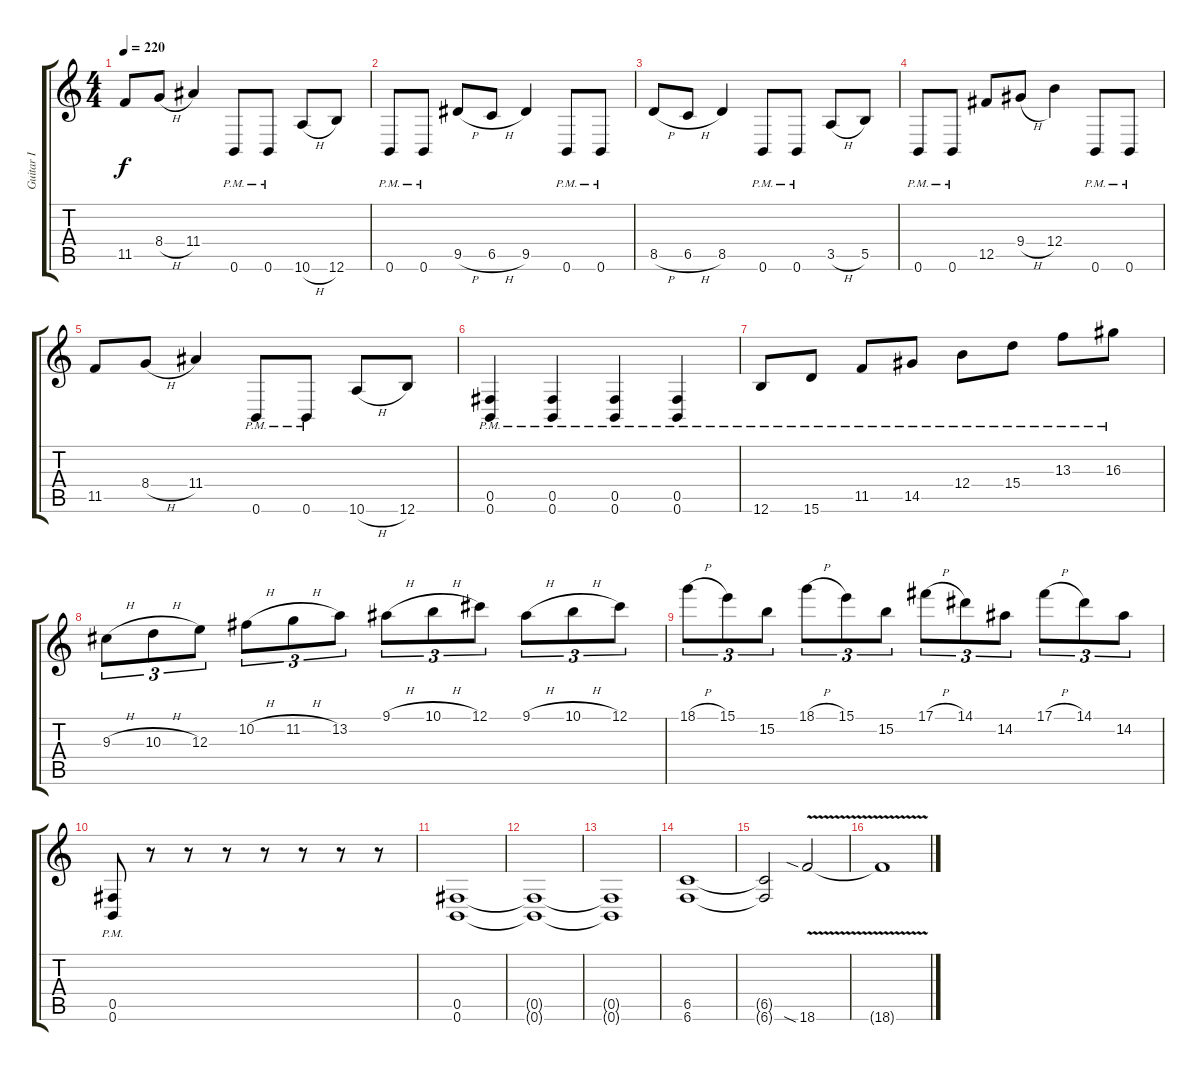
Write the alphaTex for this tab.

\track ("Guitar I" "Guitar I") {instrument distortionguitar}
\staff {score tabs}
\tuning (Db4 Ab3 E3 B2 Gb2 B1) {hide}
\ts (4 4)
\tempo 220
\clef g2
\ks c
11.5.8{dy f} 8.4{h}.8 11.4.4 0.6{pm}.8 0.6{pm}.8 10.6{h}.8 12.6.8 |
0.6{pm}.8 0.6{pm}.8 9.5{h}.8 6.5{h}.8 9.5.4 0.6{pm}.8 0.6{pm}.8 |
8.5{h}.8 6.5{h}.8 8.5.4 0.6{pm}.8 0.6{pm}.8 3.5{h}.8 5.5.8 |
0.6{pm}.8 0.6{pm}.8 12.5.8 9.4{h}.8 12.4.4 0.6{pm}.8 0.6{pm}.8 |
11.5.8 8.4{h}.8 11.4.4 0.6{pm}.8 0.6{pm}.8 10.6{h}.8 12.6.8 |
(0.5{pm} 0.6{pm}).4 (0.5{pm} 0.6{pm}).4 (0.5{pm} 0.6{pm}).4 (0.5{pm} 0.6{pm}).4 |
12.6{pm}.8 15.6{pm}.8 11.5{pm}.8 14.5{pm}.8 12.4{pm}.8 15.4{pm}.8 13.3{pm}.8 16.3{pm}.8 |
9.3{h}.8{tu (3 2)} 10.3{h}.8{tu (3 2)} 12.3.8{tu (3 2)} 10.2{h}.8{tu (3 2)} 11.2{h}.8{tu (3 2)} 13.2.8{tu (3 2)} 9.1{h}.8{tu (3 2)} 10.1{h}.8{tu (3 2)} 12.1.8{tu (3 2)} 9.1{h}.8{tu (3 2)} 10.1{h}.8{tu (3 2)} 12.1.8{tu (3 2)} |
18.1{h}.8{tu (3 2)} 15.1.8{tu (3 2)} 15.2.8{tu (3 2)} 18.1{h}.8{tu (3 2)} 15.1.8{tu (3 2)} 15.2.8{tu (3 2)} 17.1{h}.8{tu (3 2)} 14.1.8{tu (3 2)} 14.2.8{tu (3 2)} 17.1{h}.8{tu (3 2)} 14.1.8{tu (3 2)} 14.2.8{tu (3 2)} |
(0.5{pm} 0.6{pm}).8 r.8 r.8 r.8 r.8 r.8 r.8 r.8 |
(0.5 0.6).1 |
(0.5{t} 0.6{t}).1 |
(0.5{t} 0.6{t}).1 |
(6.5 6.6).1 |
(6.5{t} 6.6{t}).2 18.6{v sia}.2 |
18.6{t}.1
